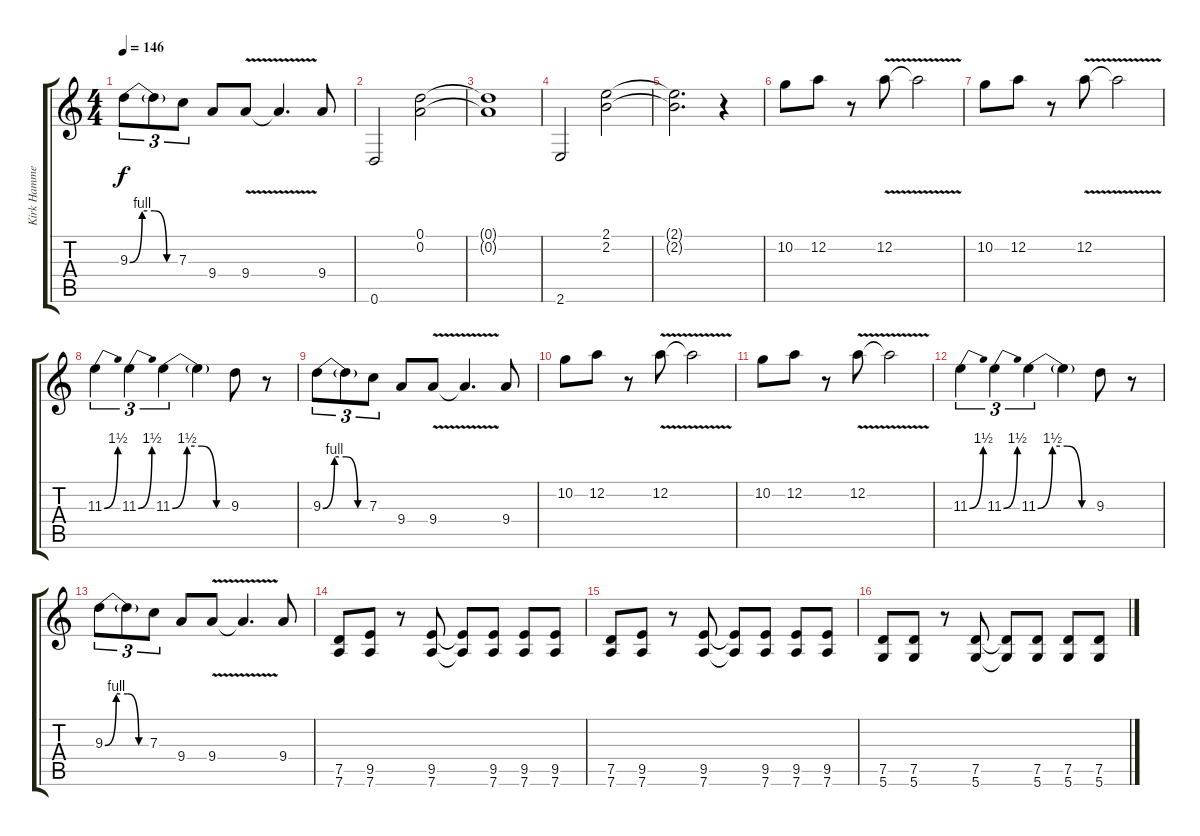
\track ("Kirk Hammett" "Kirk Hamme") {instrument distortionguitar}
\staff {score tabs}
\tuning (D4 A3 F3 C3 G2 D2) {hide}
\ts (4 4)
\tempo 146
\clef g2
\ks c
9.3{be (custom 0 0 15 4 30 4 45 0 60 0)}.8{tu (3 2) dy f} 9.3{t}.8{tu (3 2)} 7.3.8{tu (3 2)} 9.4.8 9.4{v}.8 9.4{t}.4{d} 9.4.8 |
0.6.2 (0.1 0.2).2 |
(0.1{t} 0.2{t}).1 |
2.6.2 (2.1 2.2).2 |
(2.1{t} 2.2{t}).2{d} r.4 |
10.2.8 12.2.8 r.8 12.2{v}.8 12.2{t}.2 |
10.2.8 12.2.8 r.8 12.2{v}.8 12.2{t}.2 |
11.3{be (bend 0 0 60 6)}.4{tu (3 2)} 11.3{be (bend 0 0 60 6)}.4{tu (3 2)} 11.3{be (custom 0 0 15 6 30 6 45 0 60 0)}.4{tu (3 2)} 11.3{t}.4 9.3.8 r.8 |
9.3{be (custom 0 0 15 4 30 4 45 0 60 0)}.8{tu (3 2)} 9.3{t}.8{tu (3 2)} 7.3.8{tu (3 2)} 9.4.8 9.4{v}.8 9.4{t}.4{d} 9.4.8 |
10.2.8 12.2.8 r.8 12.2{v}.8 12.2{t}.2 |
10.2.8 12.2.8 r.8 12.2{v}.8 12.2{t}.2 |
11.3{be (bend 0 0 60 6)}.4{tu (3 2)} 11.3{be (bend 0 0 60 6)}.4{tu (3 2)} 11.3{be (custom 0 0 15 6 30 6 45 0 60 0)}.4{tu (3 2)} 11.3{t}.4 9.3.8 r.8 |
9.3{be (custom 0 0 15 4 30 4 45 0 60 0)}.8{tu (3 2)} 9.3{t}.8{tu (3 2)} 7.3.8{tu (3 2)} 9.4.8 9.4{v}.8 9.4{t}.4{d} 9.4.8 |
(7.5 7.6).8 (9.5 7.6).8 r.8 (9.5 7.6).8 (9.5{t} 7.6{t}).8 (9.5 7.6).8 (9.5 7.6).8 (9.5 7.6).8 |
(7.5 7.6).8 (9.5 7.6).8 r.8 (9.5 7.6).8 (9.5{t} 7.6{t}).8 (9.5 7.6).8 (9.5 7.6).8 (9.5 7.6).8 |
(7.5 5.6).8 (7.5 5.6).8 r.8 (7.5 5.6).8 (7.5{t} 5.6{t}).8 (7.5 5.6).8 (7.5 5.6).8 (7.5 5.6).8
